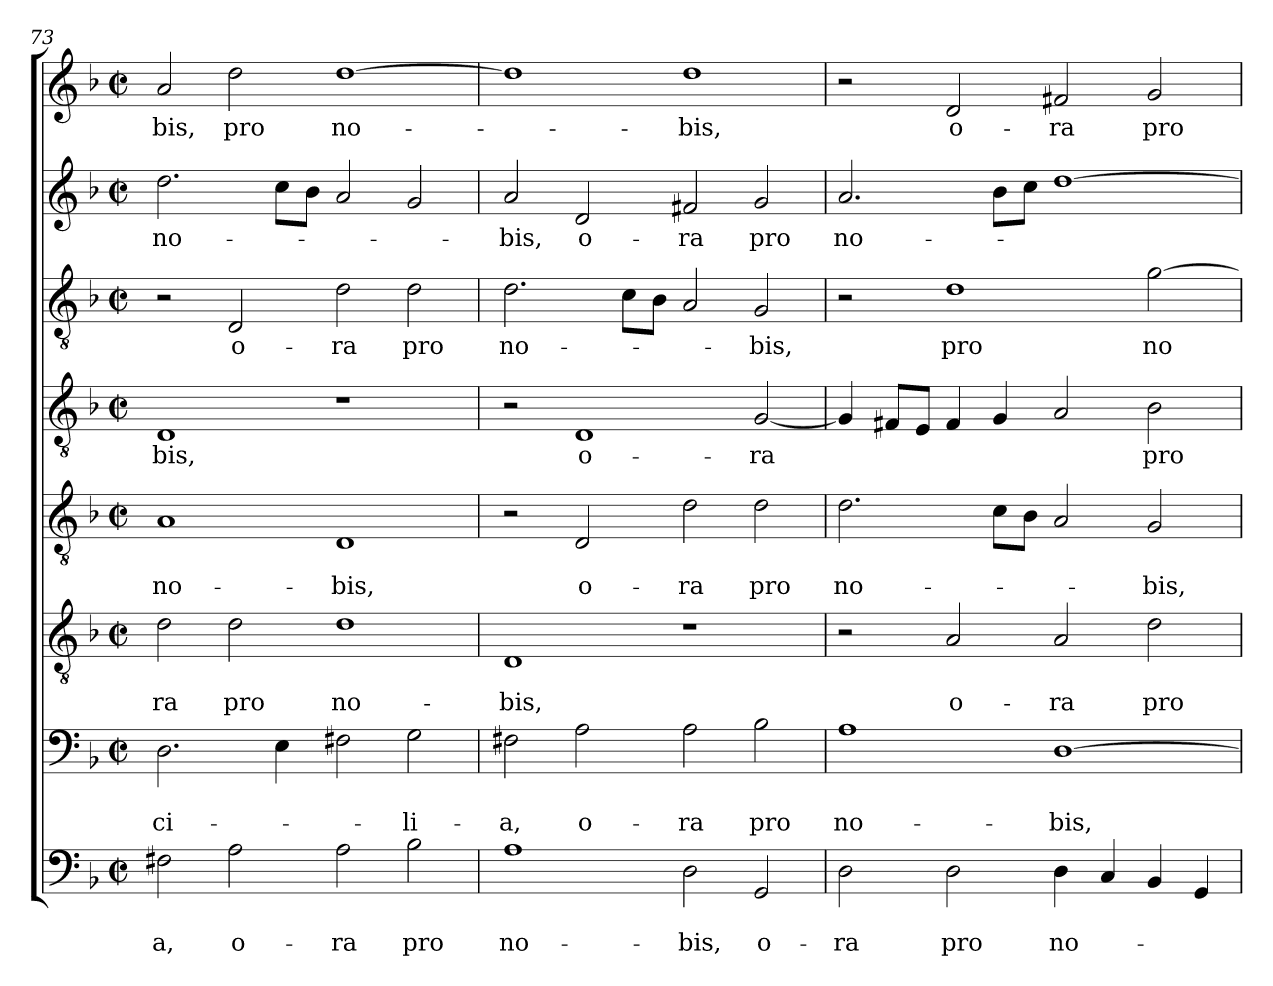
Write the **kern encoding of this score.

**kern	**text	**text	**kern	**text	**text	**kern	**text	**text	**kern	**text	**text	**kern	**text	**kern	**text	**kern	**text	**kern	**text
*part8	*part8	*part8	*part7	*part7	*part7	*part6	*part6	*part6	*part5	*part5	*part5	*part4	*part4	*part3	*part3	*part2	*part2	*part1	*part1
*staff8	*staff8	*staff8	*staff7	*staff7	*staff7	*staff6	*staff6	*staff6	*staff5	*staff5	*staff5	*staff4	*staff4	*staff3	*staff3	*staff2	*staff2	*staff1	*staff1
*clefF4	*	*	*clefF4	*	*	*clefGv2	*	*	*clefGv2	*	*	*clefGv2	*	*clefGv2	*	*clefG2	*	*clefG2	*
*k[b-]	*	*	*k[b-]	*	*	*k[b-]	*	*	*k[b-]	*	*	*k[b-]	*	*k[b-]	*	*k[b-]	*	*k[b-]	*
*F:	*	*	*F:	*	*	*F:	*	*	*F:	*	*	*F:	*	*F:	*	*F:	*	*F:	*
*M2/2	*	*	*M2/2	*	*	*M2/2	*	*	*M2/2	*	*	*M2/2	*	*M2/2	*	*M2/2	*	*M2/2	*
*met(c|)	*	*	*met(c|)	*	*	*met(c|)	*	*	*met(c|)	*	*	*met(c|)	*	*met(c|)	*	*met(c|)	*	*met(c|)	*
=73	=73	=73	=73	=73	=73	=73	=73	=73	=73	=73	=73	=73	=73	=73	=73	=73	=73	=73	=73
!	!	!LO:LY:b	!	!	!LO:LY:b	!	!	!LO:LY:b	!	!	!LO:LY:b	!	!LO:LY:b	!	!	!	!LO:LY:b	!	!LO:LY:b
2F#X\	.	-a,	2.D\	.	-ci-	2d\	.	-ra	1A	.	no-	1D	-bis,	2r	.	2.dd\	no-	2a/	-bis,
!	!	!LO:LY:b	!	!	!	!	!	!LO:LY:b	!	!	!	!	!	!	!LO:LY:b	!	!	!	!LO:LY:b
2A\	.	o-	.	.	.	2d\	.	pro	.	.	.	.	.	2D/	o-	.	.	2dd\	pro
.	.	.	4E\	.	.	.	.	.	.	.	.	.	.	.	.	8cc\L	.	.	.
.	.	.	.	.	.	.	.	.	.	.	.	.	.	.	.	8b-\J	.	.	.
!	!	!LO:LY:b	!	!	!	!	!	!LO:LY:b	!	!	!LO:LY:b	!	!	!	!LO:LY:b	!	!	!	!LO:LY:b
2A\	.	-ra	2F#X\	.	.	1d	.	no-	1D	.	-bis,	1r	.	2d\	-ra	2a/	.	[1dd	no-
!	!	!LO:LY:b	!	!	!LO:LY:b	!	!	!	!	!	!	!	!	!	!LO:LY:b	!	!	!	!
2B-\	.	pro	2G\	.	-li-	.	.	.	.	.	.	.	.	2d\	pro	2g/	.	.	.
=74	=74	=74	=74	=74	=74	=74	=74	=74	=74	=74	=74	=74	=74	=74	=74	=74	=74	=74	=74
!	!	!LO:LY:b	!	!	!LO:LY:b	!	!	!LO:LY:b	!	!	!	!	!	!	!LO:LY:b	!	!LO:LY:b	!	!
1A	.	no-	2F#X\	.	-a,	1D	.	-bis,	2r	.	.	2r	.	2.d\	no-	2a/	-bis,	1dd]	.
!	!	!	!	!	!LO:LY:b	!	!	!	!	!	!LO:LY:b	!	!LO:LY:b	!	!	!	!LO:LY:b	!	!
.	.	.	2A\	.	o-	.	.	.	2D/	.	o-	1D	o-	.	.	2d/	o-	.	.
.	.	.	.	.	.	.	.	.	.	.	.	.	.	8c\L	.	.	.	.	.
.	.	.	.	.	.	.	.	.	.	.	.	.	.	8B-\J	.	.	.	.	.
!	!	!LO:LY:b	!	!	!LO:LY:b	!	!	!	!	!	!LO:LY:b	!	!	!	!	!	!LO:LY:b	!	!LO:LY:b
2D\	.	-bis,	2A\	.	-ra	1r	.	.	2d\	.	-ra	.	.	2A/	.	2f#X/	-ra	1dd	-bis,
!	!	!LO:LY:b	!	!	!LO:LY:b	!	!	!	!	!	!LO:LY:b	!	!LO:LY:b	!	!LO:LY:b	!	!LO:LY:b	!	!
2GG/	.	o-	2B-\	.	pro	.	.	.	2d\	.	pro	[2G/	-ra	2G/	-bis,	2g/	pro	.	.
=75	=75	=75	=75	=75	=75	=75	=75	=75	=75	=75	=75	=75	=75	=75	=75	=75	=75	=75	=75
!	!	!LO:LY:b	!	!	!LO:LY:b	!	!	!	!	!	!LO:LY:b	!	!	!	!	!	!LO:LY:b	!	!
2D\	.	-ra	1A	.	no-	2r	.	.	2.d\	.	no-	4G/]	.	2r	.	2.a/	no-	2r	.
.	.	.	.	.	.	.	.	.	.	.	.	8F#X/L	.	.	.	.	.	.	.
.	.	.	.	.	.	.	.	.	.	.	.	8E/J	.	.	.	.	.	.	.
!	!	!LO:LY:b	!	!	!	!	!	!LO:LY:b	!	!	!	!	!	!	!LO:LY:b	!	!	!	!LO:LY:b
2D\	.	pro	.	.	.	2A/	.	o-	.	.	.	4F#/	.	1d	pro	.	.	2d/	o-
.	.	.	.	.	.	.	.	.	8c\L	.	.	4G/	.	.	.	8b-\L	.	.	.
.	.	.	.	.	.	.	.	.	8B-\J	.	.	.	.	.	.	8cc\J	.	.	.
!	!	!LO:LY:b	!	!	!LO:LY:b	!	!	!LO:LY:b	!	!	!	!	!	!	!	!	!	!	!LO:LY:b
4D\	.	no-	[1D	.	-bis,	2A/	.	-ra	2A/	.	.	2A/	.	.	.	[1dd	.	2f#X/	-ra
4C/	.	.	.	.	.	.	.	.	.	.	.	.	.	.	.	.	.	.	.
!	!	!	!	!	!	!	!	!LO:LY:b	!	!	!LO:LY:b	!	!LO:LY:b	!	!LO:LY:b	!	!	!	!LO:LY:b
4BB-/	.	.	.	.	.	2d\	.	pro	2G/	.	-bis,	2B-\	pro	[2g\	no-	.	.	2g/	pro
4GG/	.	.	.	.	.	.	.	.	.	.	.	.	.	.	.	.	.	.	.
=	=	=	=	=	=	=	=	=	=	=	=	=	=	=	=	=	=	=	=
*-	*-	*-	*-	*-	*-	*-	*-	*-	*-	*-	*-	*-	*-	*-	*-	*-	*-	*-	*-
